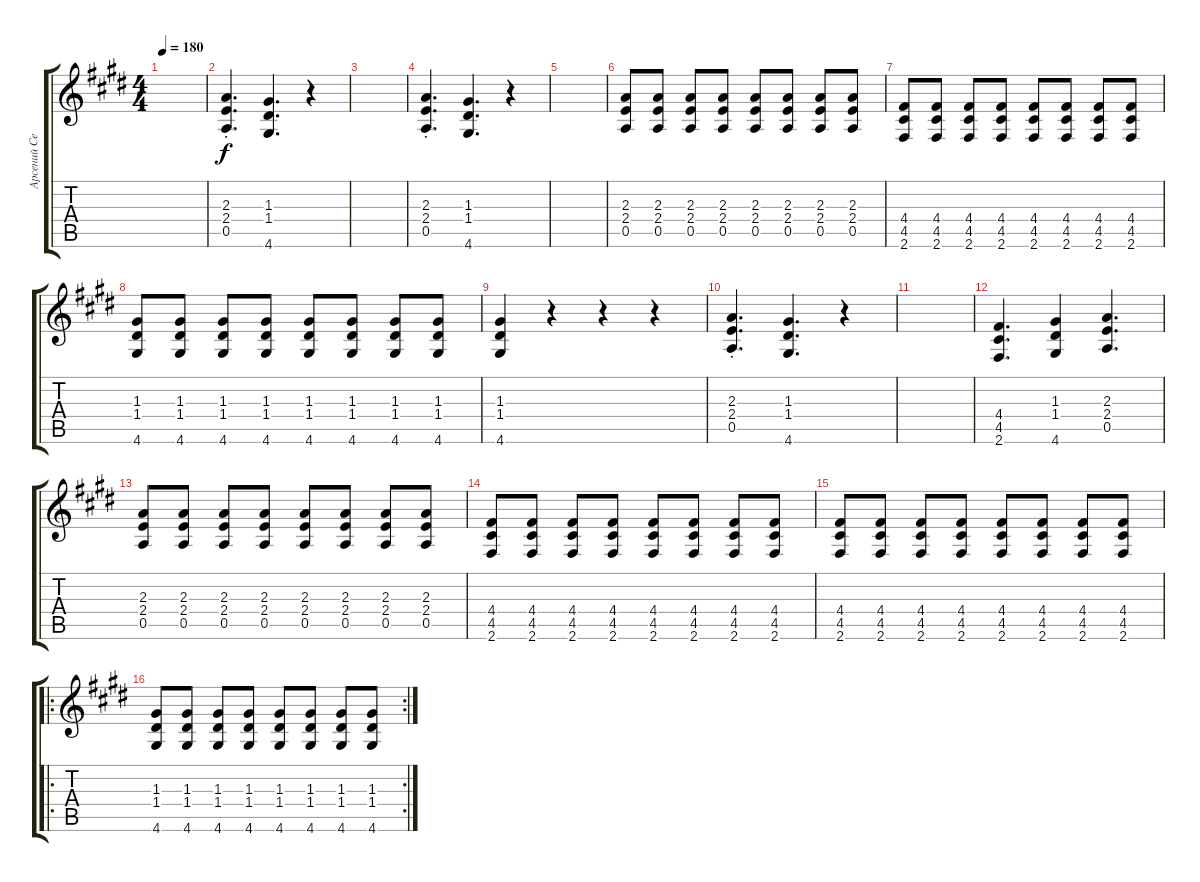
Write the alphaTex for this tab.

\track ("Арсений Сергеев" "Арсений Се") {instrument distortionguitar}
\staff {score tabs}
\tuning (E4 B3 G3 D3 A2 E2) {hide}
\ts (4 4)
\tempo 180
\clef g2
\ks c#minor
|
(2.3{st} 2.4{st} 0.5{st}).4{d} (1.3 1.4 4.6).4{d} r.4 |
|
(2.3{st} 2.4{st} 0.5{st}).4{d} (1.3 1.4 4.6).4{d} r.4 |
|
(2.3 2.4 0.5).8 (2.3 2.4 0.5).8 (2.3 2.4 0.5).8 (2.3 2.4 0.5).8 (2.3 2.4 0.5).8 (2.3 2.4 0.5).8 (2.3 2.4 0.5).8 (2.3 2.4 0.5).8 |
(4.4 4.5 2.6).8 (4.4 4.5 2.6).8 (4.4 4.5 2.6).8 (4.4 4.5 2.6).8 (4.4 4.5 2.6).8 (4.4 4.5 2.6).8 (4.4 4.5 2.6).8 (4.4 4.5 2.6).8 |
(1.3 1.4 4.6).8 (1.3 1.4 4.6).8 (1.3 1.4 4.6).8 (1.3 1.4 4.6).8 (1.3 1.4 4.6).8 (1.3 1.4 4.6).8 (1.3 1.4 4.6).8 (1.3 1.4 4.6).8 |
(1.3 1.4 4.6).4 r.4 r.4 r.4 |
(2.3{st} 2.4{st} 0.5{st}).4{d} (1.3 1.4 4.6).4{d} r.4 |
|
(4.4 4.5 2.6).4{d} (1.3 1.4 4.6).4 (2.3 2.4 0.5).4{d} |
(2.3 2.4 0.5).8 (2.3 2.4 0.5).8 (2.3 2.4 0.5).8 (2.3 2.4 0.5).8 (2.3 2.4 0.5).8 (2.3 2.4 0.5).8 (2.3 2.4 0.5).8 (2.3 2.4 0.5).8 |
(4.4 4.5 2.6).8 (4.4 4.5 2.6).8 (4.4 4.5 2.6).8 (4.4 4.5 2.6).8 (4.4 4.5 2.6).8 (4.4 4.5 2.6).8 (4.4 4.5 2.6).8 (4.4 4.5 2.6).8 |
(4.4 4.5 2.6).8 (4.4 4.5 2.6).8 (4.4 4.5 2.6).8 (4.4 4.5 2.6).8 (4.4 4.5 2.6).8 (4.4 4.5 2.6).8 (4.4 4.5 2.6).8 (4.4 4.5 2.6).8 |
\ro
\rc 2
(1.3 1.4 4.6).8 (1.3 1.4 4.6).8 (1.3 1.4 4.6).8 (1.3 1.4 4.6).8 (1.3 1.4 4.6).8 (1.3 1.4 4.6).8 (1.3 1.4 4.6).8 (1.3 1.4 4.6).8
